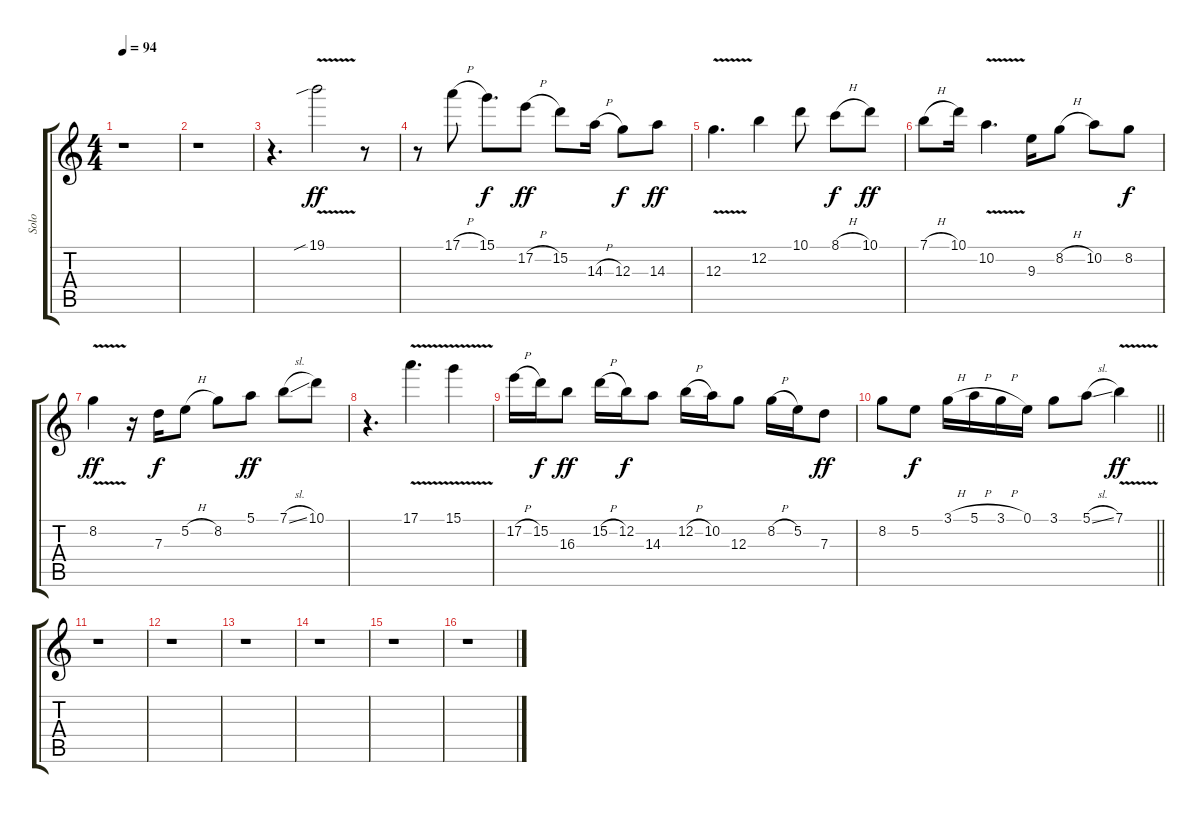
\track ("Solo" "Solo") {instrument overdrivenguitar}
\staff {score tabs}
\tuning (E4 B3 G3 D3 A2 E2) {hide}
\ts (4 4)
\tempo 94
\clef g2
\ks c
r.1{dy ff} |
r.1 |
r.4{d} 19.1{v sib}.2 r.8 |
r.8 17.1{h}.8 15.1.8{d dy f} 17.2{h}.8{dy ff} 15.2.8 14.3{h}.16 12.3.8{dy f} 14.3.8{dy ff} |
12.3{v}.4{d} 12.2.4 10.1.8 8.1{h}.8{dy f} 10.1.8{dy ff} |
7.1{h}.8 10.1.16 10.2{v}.4{d} 9.3.16 8.2{h}.8 10.2.8 8.2.8{dy f} |
8.2{v}.4{dy ff} r.16 7.3.16{dy f} 5.2{h}.8 8.2.8 5.1.8{dy ff} 7.1{sl}.8 10.1.8 |
r.4{d} 17.1{v}.4{d} 15.1{v}.4 |
17.2{h}.16 15.2.16{dy f} 16.3.8{dy ff} 15.2{h}.16 12.2.16{dy f} 14.3.8 12.2{h}.16 10.2.16 12.3.8 8.2{h}.16 5.2.16 7.3.8{dy ff} |
\barLineRight lightlight
8.2.8 5.2.8{dy f} 3.1{h}.16 5.1{h}.16 3.1{h}.16 0.1.16 3.1.8 5.1{sl}.8 7.1{v}.4{dy ff} |
r.1 |
r.1 |
r.1 |
r.1 |
r.1 |
r.1
